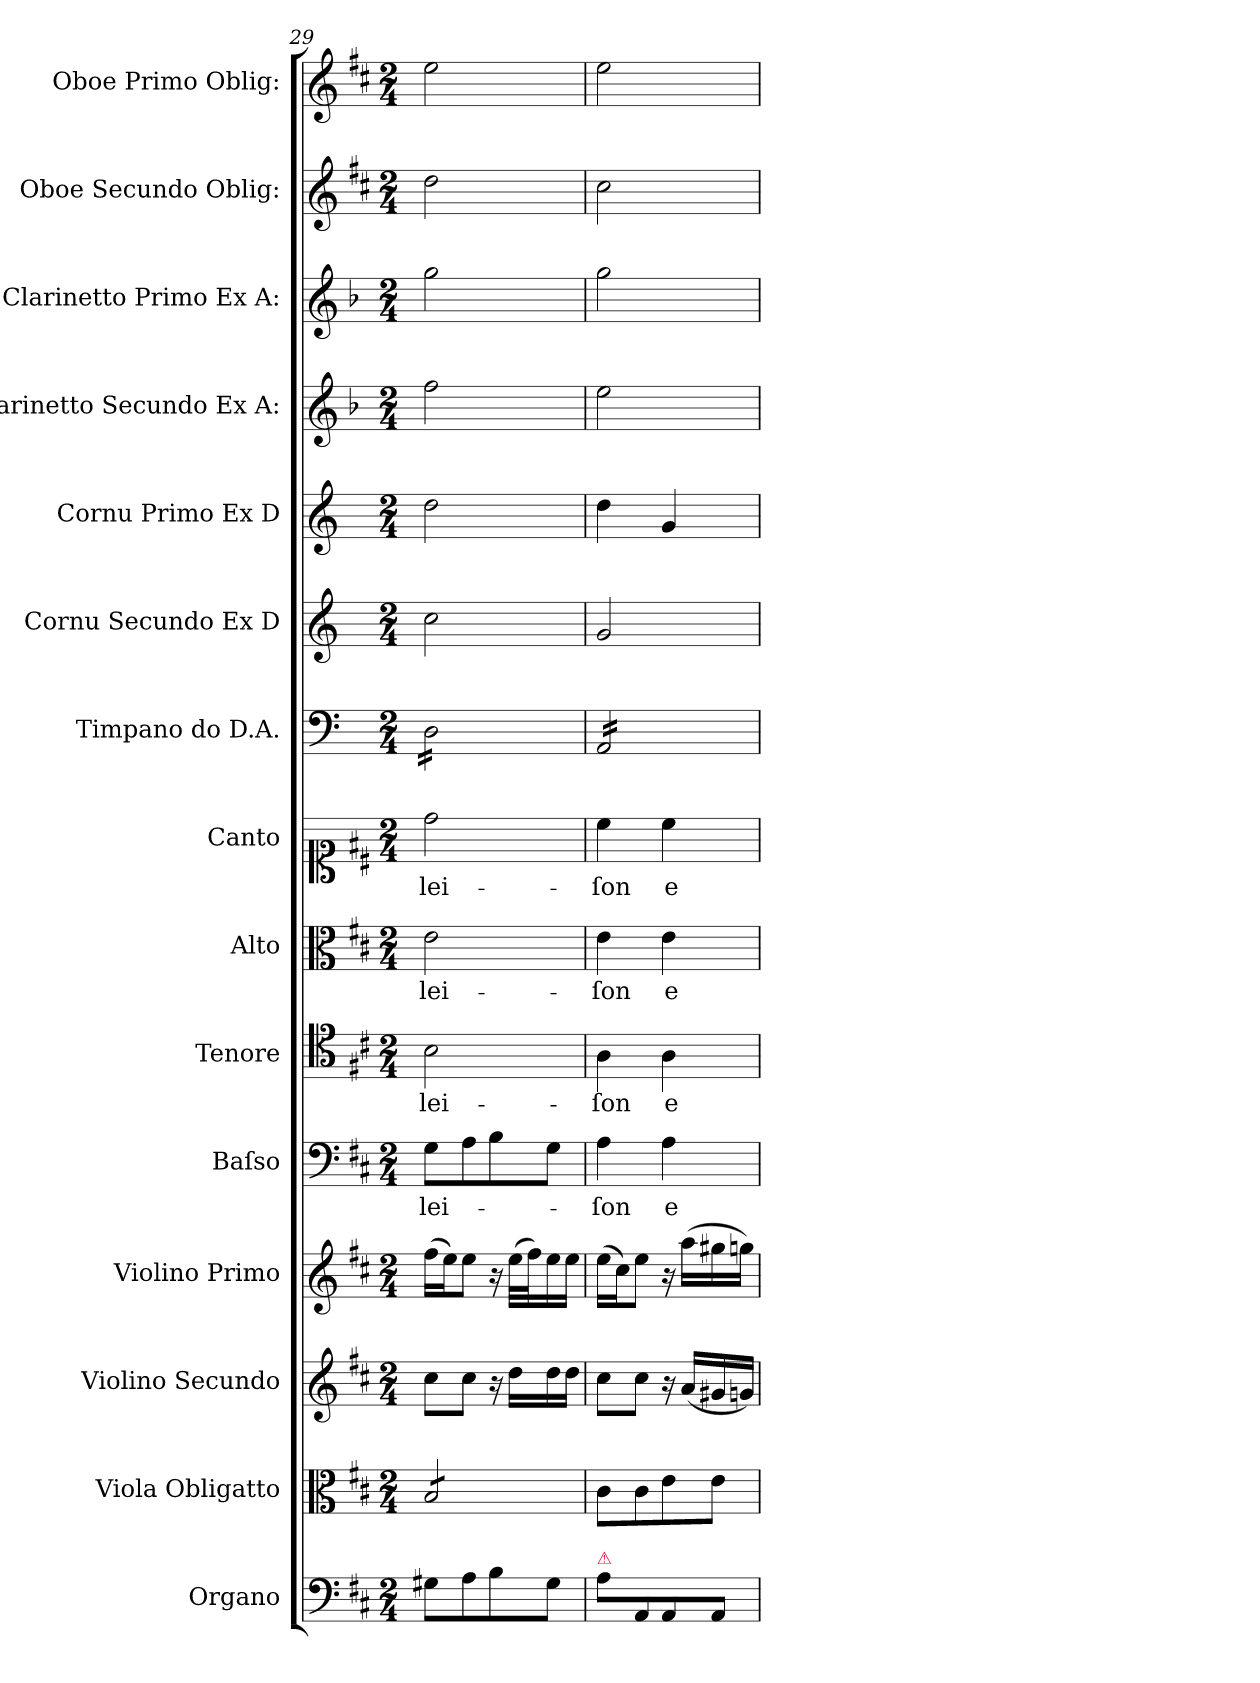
**kern	**kern	**kern	**kern	**kern	**text	**kern	**text	**kern	**text	**kern	**text	**kern	**kern	**kern	**kern	**kern	**kern	**kern
*part15	*part14	*part13	*part12	*part11	*part11	*part10	*part10	*part9	*part9	*part8	*part8	*part7	*part6	*part5	*part4	*part3	*part2	*part1
*staff15	*staff14	*staff13	*staff12	*staff11	*staff11	*staff10	*staff10	*staff9	*staff9	*staff8	*staff8	*staff7	*staff6	*staff5	*staff4	*staff3	*staff2	*staff1
*I"Organo	*I"Viola Obligatto	*I"Violino Secundo	*I"Violino Primo	*I"Baſso	*	*I"Tenore	*	*I"Alto	*	*I"Canto	*	*I"Timpano do D.A.	*I"Cornu Secundo Ex D	*I"Cornu Primo Ex D	*I"Clarinetto Secundo Ex A:	*I"Clarinetto Primo Ex A:	*I"Oboe Secundo Oblig:	*I"Oboe Primo Oblig:
*I'org	*I'vla obl	*I'vl 2	*I'vl 1	*I'B	*	*I'T	*	*I'A	*	*	*	*I'timp	*	*	*I'cl 2 in A	*I'cl 1 in A	*I'ob 2	*I'ob 1
*clefF4	*clefC3	*clefG2	*clefG2	*clefF4	*	*clefC4	*	*clefC3	*	*clefC1	*	*clefF4	*clefG2	*clefG2	*clefG2	*clefG2	*clefG2	*clefG2
*	*	*	*	*	*	*	*	*	*	*	*	*	*ITrd-1c-2	*ITrd-1c-2	*ITrd2c3	*ITrd2c3	*	*
*k[f#c#]	*k[f#c#]	*k[f#c#]	*k[f#c#]	*k[f#c#]	*	*k[f#c#]	*	*k[f#c#]	*	*k[f#c#]	*	*k[]	*k[f#c#]	*k[f#c#]	*k[f#c#]	*k[f#c#]	*k[f#c#]	*k[f#c#]
*D:	*D:	*D:	*D:	*D:	*	*D:	*	*D:	*	*D:	*	*	*	*	*D:	*D:	*D:	*D:
*M2/4	*M2/4	*M2/4	*M2/4	*M2/4	*	*M2/4	*	*M2/4	*	*M2/4	*	*M2/4	*M2/4	*M2/4	*M2/4	*M2/4	*M2/4	*M2/4
=29	=29	=29	=29	=29	=29	=29	=29	=29	=29	=29	=29	=29	=29	=29	=29	=29	=29	=29
*	*tremolo	*	*	*	*	*	*	*	*	*	*	*	*	*	*	*	*	*
*	*	*	*	*	*	*	*	*	*	*	*	*tremolo	*	*	*	*	*	*
8G#X\L	8B/L	8cc#\L	(16ff#\LL	8G\L	-lei-	2B\	-lei-	2e\	-lei-	2dd\	-lei-	16D\LL	2dd\	2ee\	2dd\	2ee\	2dd\	2ee\
.	.	.	16ee\J)	.	.	.	.	.	.	.	.	16D\	.	.	.	.	.	.
8A\	8B/	8cc#\J	8ee\J	8A\	.	.	.	.	.	.	.	16D\	.	.	.	.	.	.
.	.	.	.	.	.	.	.	.	.	.	.	16D\	.	.	.	.	.	.
8B\	8B/	16r	16r	8B\	.	.	.	.	.	.	.	16D\	.	.	.	.	.	.
.	.	16dd\LL	(32ee\LLL	.	.	.	.	.	.	.	.	16D\	.	.	.	.	.	.
.	.	.	32ff#\J)	.	.	.	.	.	.	.	.	.	.	.	.	.	.	.
8G#\J	8B/J	16dd\	16ee\	8G\J	.	.	.	.	.	.	.	16D\	.	.	.	.	.	.
*	*Xtremolo	*	*	*	*	*	*	*	*	*	*	*	*	*	*	*	*	*
.	.	16dd\JJ	16ee\JJ	.	.	.	.	.	.	.	.	16D\JJ	.	.	.	.	.	.
=30	=30	=30	=30	=30	=30	=30	=30	=30	=30	=30	=30	=30	=30	=30	=30	=30	=30	=30
!LO:TX:a:color=crimson:t=⚠	!	!	!	!	!	!	!	!	!	!	!	!	!	!	!	!	!	!
8A\L	8c#\L	8cc#\L	(16ee\LL	4A\	-ſon	4A\	-ſon	4e\	-ſon	4cc#\	-ſon	16AA/LL	2a/	4ee\	2cc#\	2ee\	2cc#\	2ee\
.	.	.	16cc#\J)	.	.	.	.	.	.	.	.	16AA/	.	.	.	.	.	.
8AA/	8c#\	8cc#\J	8ee\J	.	.	.	.	.	.	.	.	16AA/	.	.	.	.	.	.
.	.	.	.	.	.	.	.	.	.	.	.	16AA/	.	.	.	.	.	.
8AA/	8e\	16r	16r	4A\	e-	4A\	e-	4e\	e-	4cc#\	e-	16AA/	.	4a/	.	.	.	.
.	.	(16a/LL	(16aa\LL	.	.	.	.	.	.	.	.	16AA/	.	.	.	.	.	.
8AA/J	8e\J	16g#X/	16gg#X\	.	.	.	.	.	.	.	.	16AA/	.	.	.	.	.	.
.	.	16gn/JJ)	16ggn\JJ)	.	.	.	.	.	.	.	.	16AA/JJ	.	.	.	.	.	.
*	*	*	*	*	*	*	*	*	*	*	*	*Xtremolo	*	*	*	*	*	*
=	=	=	=	=	=	=	=	=	=	=	=	=	=	=	=	=	=	=
*-	*-	*-	*-	*-	*-	*-	*-	*-	*-	*-	*-	*-	*-	*-	*-	*-	*-	*-
